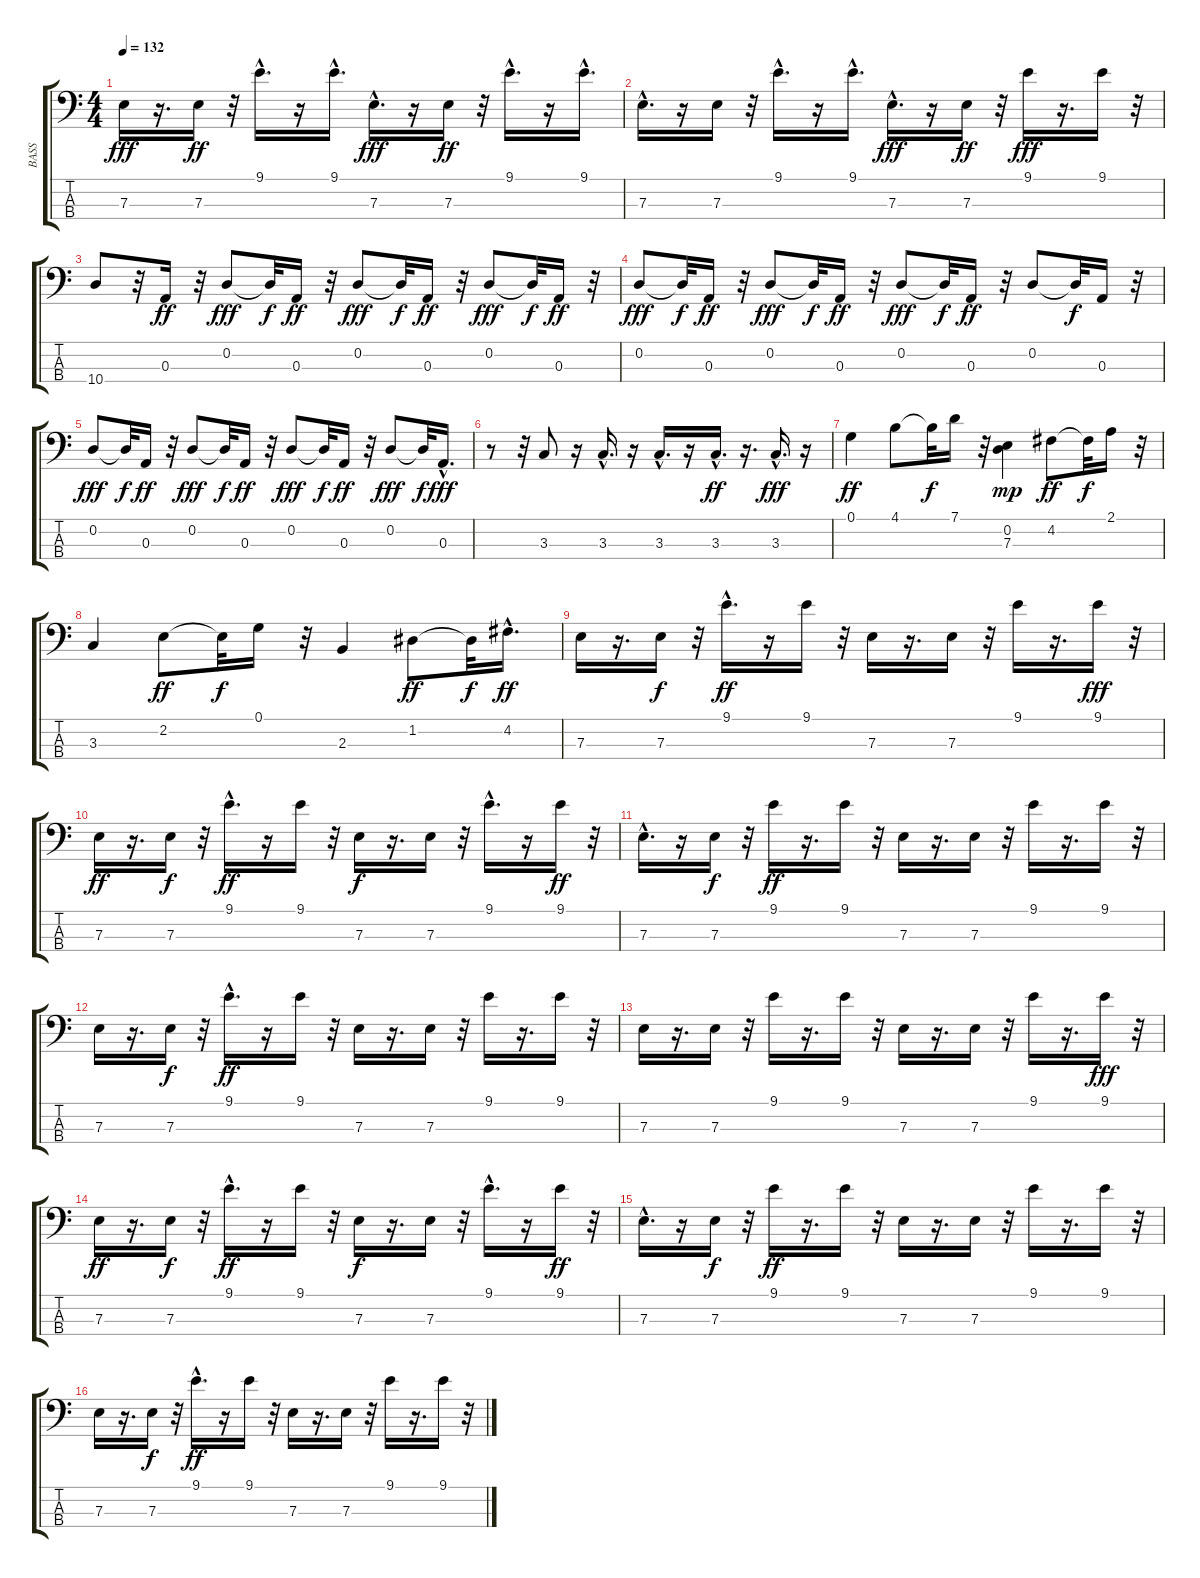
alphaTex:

\track ("BASS    " "BASS    ") {instrument electricbasspick}
\staff {score tabs}
\tuning (G2 D2 A1 E1) {hide}
\ts (4 4)
\tempo 132
\clef f4
\ks c
7.3.16{dy fff} r.16{d} 7.3.16{dy ff} r.32 9.1{hac}.16{d} r.16 9.1{hac}.16{d} 7.3{hac}.16{d dy fff} r.16 7.3.16{dy ff} r.32 9.1{hac}.16{d} r.16 9.1{hac}.16{d} |
7.3{hac}.16{d} r.16 7.3.16 r.32 9.1{hac}.16{d} r.16 9.1{hac}.16{d} 7.3{hac}.16{d dy fff} r.16 7.3.16{dy ff} r.32 9.1.16{dy fff} r.16{d} 9.1.16 r.32 |
10.4.8 r.32 0.3.16{dy ff} r.32 0.2.8{dy fff} 0.2{t}.32{dy f} 0.3.16{dy ff} r.32 0.2.8{dy fff} 0.2{t}.32{dy f} 0.3.16{dy ff} r.32 0.2.8{dy fff} 0.2{t}.32{dy f} 0.3.16{dy ff} r.32 |
0.2.8{dy fff} 0.2{t}.32{dy f} 0.3.16{dy ff} r.32 0.2.8{dy fff} 0.2{t}.32{dy f} 0.3.16{dy ff} r.32 0.2.8{dy fff} 0.2{t}.32{dy f} 0.3.16{dy ff} r.32 0.2.8 0.2{t}.32{dy f} 0.3.16 r.32 |
0.2.8{dy fff} 0.2{t}.32{dy f} 0.3.16{dy ff} r.32 0.2.8{dy fff} 0.2{t}.32{dy f} 0.3.16{dy ff} r.32 0.2.8{dy fff} 0.2{t}.32{dy f} 0.3.16{dy ff} r.32 0.2.8{dy fff} 0.2{t}.32{dy f} 0.3{hac}.16{d dy fff} |
r.8 r.32 3.3.8 r.16 3.3{hac}.16{d} r.16 3.3{hac}.16{d} r.16 3.3{hac}.16{d dy ff} r.16{d} 3.3{hac}.16{d dy fff} r.16 |
0.1.4{dy ff} 4.1.8 4.1{t}.32{dy f} 7.1.16 r.32 (0.2 7.3).4{dy mp} 4.2.8{dy ff} 4.2{t}.32{dy f} 2.1.16 r.32 |
3.3.4 2.2.8{dy ff} 2.2{t}.32{dy f} 0.1.16 r.32 2.3.4 1.2.8{dy ff} 1.2{t}.32{dy f} 4.2{hac}.16{d dy ff} |
7.3.16 r.16{d} 7.3.16{dy f} r.32 9.1{hac}.16{d dy ff} r.16 9.1.16 r.32 7.3.16 r.16{d} 7.3.16 r.32 9.1.16 r.16{d} 9.1.16{dy fff} r.32 |
7.3.16{dy ff} r.16{d} 7.3.16{dy f} r.32 9.1{hac}.16{d dy ff} r.16 9.1.16 r.32 7.3.16{dy f} r.16{d} 7.3.16 r.32 9.1{hac}.16{d} r.16 9.1.16{dy ff} r.32 |
7.3{hac}.16{d} r.16 7.3.16{dy f} r.32 9.1.16{dy ff} r.16{d} 9.1.16 r.32 7.3.16 r.16{d} 7.3.16 r.32 9.1.16 r.16{d} 9.1.16 r.32 |
7.3.16 r.16{d} 7.3.16{dy f} r.32 9.1{hac}.16{d dy ff} r.16 9.1.16 r.32 7.3.16 r.16{d} 7.3.16 r.32 9.1.16 r.16{d} 9.1.16 r.32 |
7.3.16 r.16{d} 7.3.16 r.32 9.1.16 r.16{d} 9.1.16 r.32 7.3.16 r.16{d} 7.3.16 r.32 9.1.16 r.16{d} 9.1.16{dy fff} r.32 |
7.3.16{dy ff} r.16{d} 7.3.16{dy f} r.32 9.1{hac}.16{d dy ff} r.16 9.1.16 r.32 7.3.16{dy f} r.16{d} 7.3.16 r.32 9.1{hac}.16{d} r.16 9.1.16{dy ff} r.32 |
7.3{hac}.16{d} r.16 7.3.16{dy f} r.32 9.1.16{dy ff} r.16{d} 9.1.16 r.32 7.3.16 r.16{d} 7.3.16 r.32 9.1.16 r.16{d} 9.1.16 r.32 |
7.3.16 r.16{d} 7.3.16{dy f} r.32 9.1{hac}.16{d dy ff} r.16 9.1.16 r.32 7.3.16 r.16{d} 7.3.16 r.32 9.1.16 r.16{d} 9.1.16 r.32
